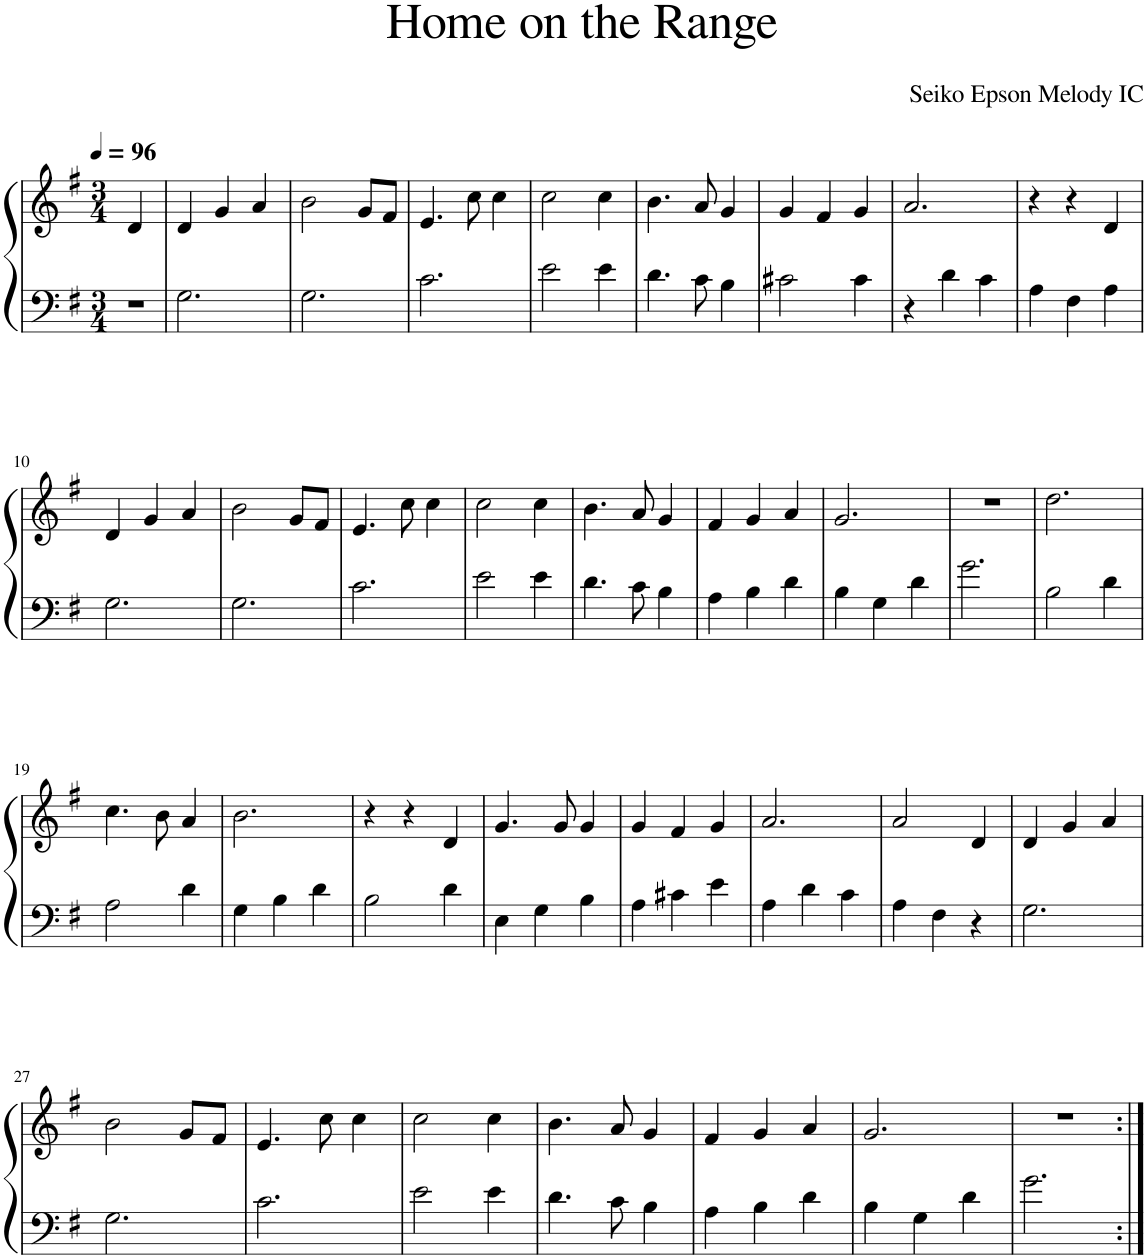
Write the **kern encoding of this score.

**kern	**kern
*part1	*part1
*staff2	*staff1
*I"矩形波, 矩形波	*
*clefF4	*clefG2
*k[f#]	*k[f#]
*M3/4	*M3/4
*MM96	*MM96
=1	=1
2.r	4d/
.	2ryy
=2	=2
2.G\	4d/
.	4g/
.	4a/
=3	=3
2.G\	2b\
.	8g/L
.	8f#/J
=4	=4
2.c\	4.e/
.	8cc\
.	4cc\
=5	=5
2e\	2cc\
4e\	4cc\
=6	=6
4.d\	4.b\
8c\	8a/
4B\	4g/
=7	=7
2c#X\	4g/
.	4f#/
4c#\	4g/
=8	=8
4r	2.a/
4d\	.
4c\	.
=9	=9
4A\	4r
4F#\	4r
4A\	4d/
!!LO:LB:g=z
=10	=10
2.G\	4d/
.	4g/
.	4a/
=11	=11
2.G\	2b\
.	8g/L
.	8f#/J
=12	=12
2.c\	4.e/
.	8cc\
.	4cc\
=13	=13
2e\	2cc\
4e\	4cc\
=14	=14
4.d\	4.b\
8c\	8a/
4B\	4g/
=15	=15
4A\	4f#/
4B\	4g/
4d\	4a/
=16	=16
4B\	2.g/
4G\	.
4d\	.
=17	=17
2.g\	2.r
=18	=18
2B\	2.dd\
4d\	.
!!LO:LB:g=z
=19	=19
2A\	4.cc\
.	8b\
4d\	4a/
=20	=20
4G\	2.b\
4B\	.
4d\	.
=21	=21
2B\	4r
.	4r
4d\	4d/
=22	=22
4E\	4.g/
4G\	.
.	8g/
4B\	4g/
=23	=23
4A\	4g/
4c#X\	4f#/
4e\	4g/
=24	=24
4A\	2.a/
4d\	.
4c\	.
=25	=25
4A\	2a/
4F#\	.
4r	4d/
=26	=26
2.G\	4d/
.	4g/
.	4a/
!!LO:LB:g=z
=27	=27
2.G\	2b\
.	8g/L
.	8f#/J
=28	=28
2.c\	4.e/
.	8cc\
.	4cc\
=29	=29
2e\	2cc\
4e\	4cc\
=30	=30
4.d\	4.b\
8c\	8a/
4B\	4g/
=31	=31
4A\	4f#/
4B\	4g/
4d\	4a/
=32	=32
4B\	2.g/
4G\	.
4d\	.
=33	=33
2.g\	2.r
=:|!	=:|!
*-	*-
